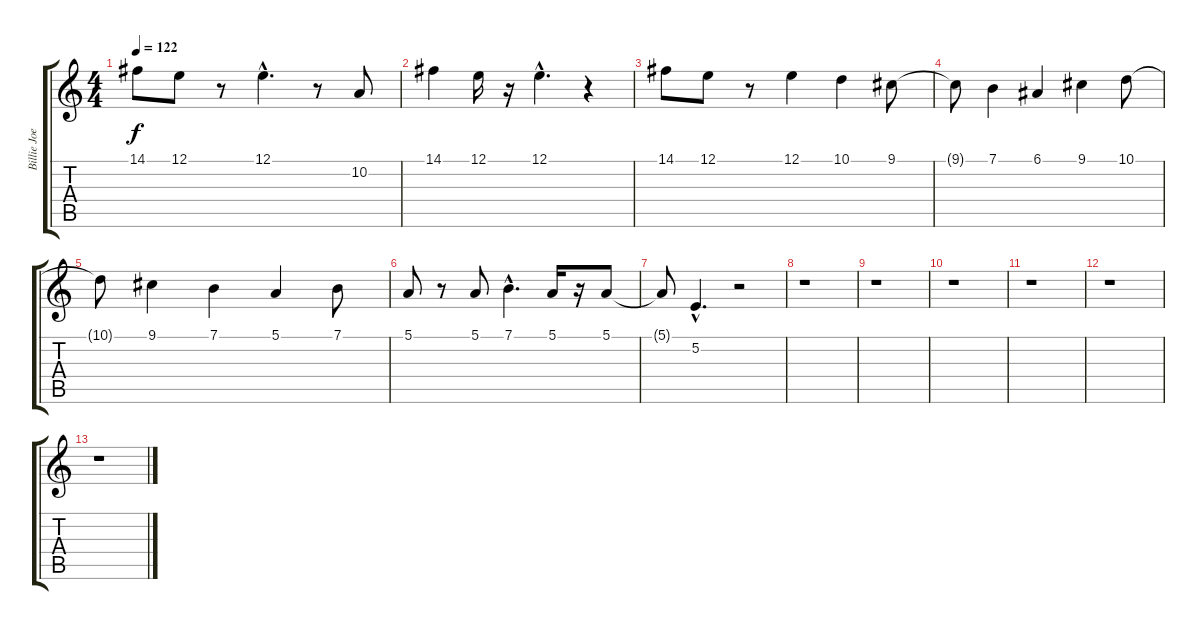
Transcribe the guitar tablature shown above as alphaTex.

\track ("Billie Joe (Vox)" "Billie Joe") {instrument drawbarorgan}
\staff {score tabs}
\tuning (E4 B3 G3 D3 A2 E2) {hide}
\ts (4 4)
\tempo 122
\clef g2
\ks c
14.1.8{dy f} 12.1.8 r.8 12.1{hac}.4{d} r.8 10.2.8 |
14.1.4 12.1.16 r.16 12.1{hac}.4{d} r.4 |
14.1.8 12.1.8 r.8 12.1.4 10.1.4 9.1.8 |
9.1{t}.8 7.1.4 6.1.4 9.1.4 10.1.8 |
10.1{t}.8 9.1.4 7.1.4 5.1.4 7.1.8 |
5.1.8 r.8 5.1.8 7.1{hac}.4{d} 5.1.16 r.16 5.1.8 |
5.1{t}.8 5.2{hac}.4{d} r.2 |
r.1 |
r.1 |
r.1 |
r.1 |
r.1 |
r.1
